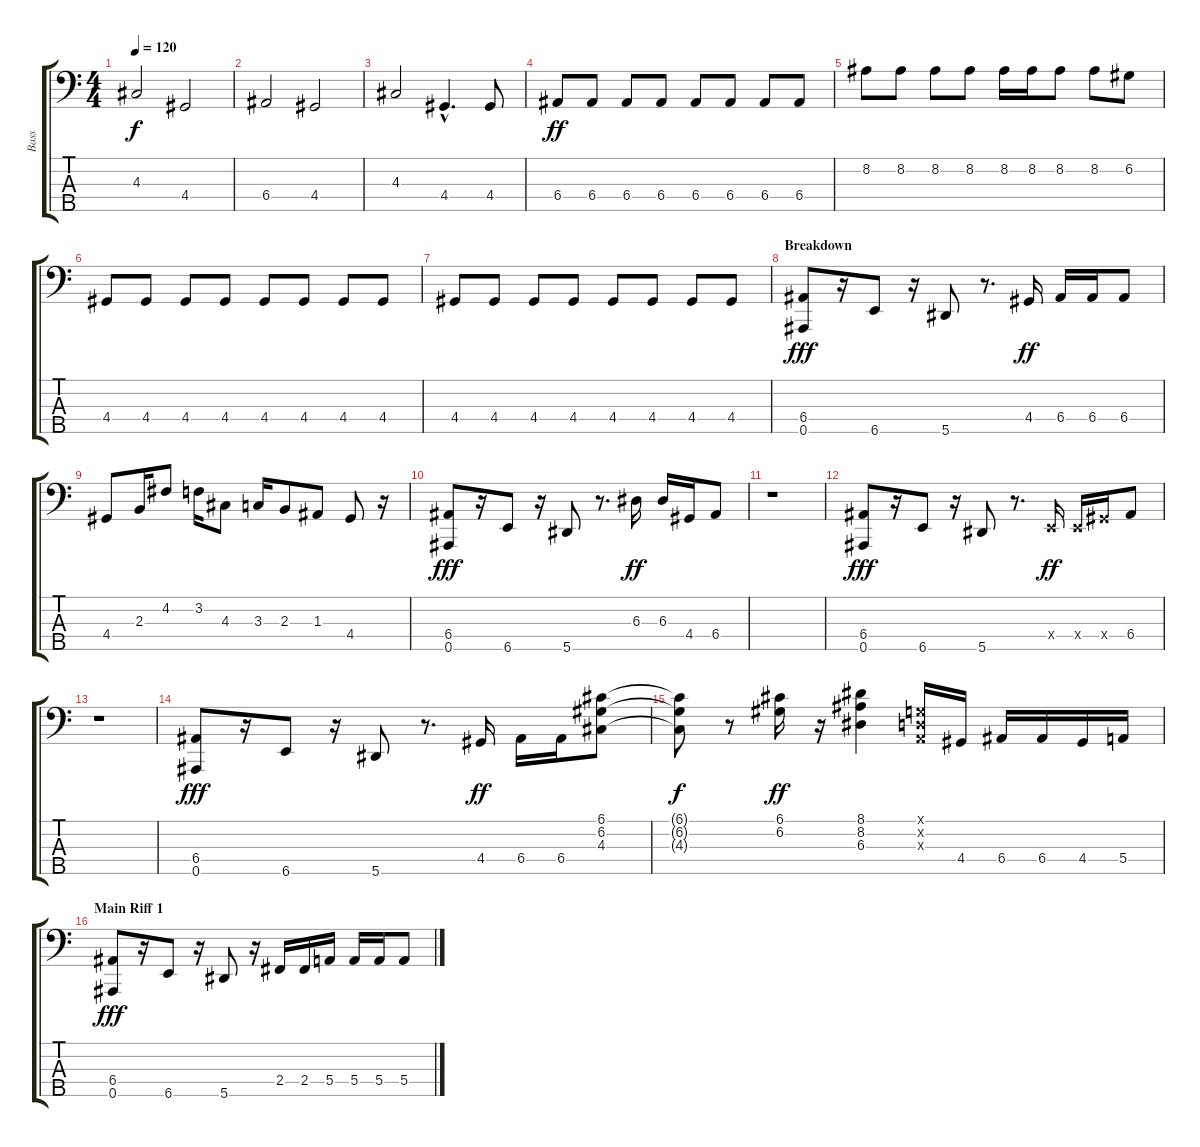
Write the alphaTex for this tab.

\track ("Bass" "Bass") {instrument acousticbass}
\staff {score tabs}
\tuning (G2 D2 A1 E1 Bb0) {hide}
\ts (4 4)
\tempo 120
\clef f4
\ks c
4.3.2{dy f} 4.4.2 |
6.4.2 4.4.2 |
4.3.2 4.4{hac}.4{d} 4.4.8{volume 16 instrument electricbassfinger} |
6.4.8{dy ff} 6.4.8 6.4.8 6.4.8 6.4.8 6.4.8 6.4.8 6.4.8 |
8.2.8 8.2.8 8.2.8 8.2.8 8.2.16 8.2.16 8.2.8 8.2.8 6.2.8 |
4.4.8 4.4.8 4.4.8 4.4.8 4.4.8 4.4.8 4.4.8 4.4.8 |
4.4.8 4.4.8 4.4.8 4.4.8 4.4.8 4.4.8 4.4.8 4.4.8 |
\section ("" "Breakdown")
(6.4 0.5).8{dy fff} r.16 6.5.8 r.16 5.5.8 r.8{d} 4.4.16{dy ff} 6.4.16 6.4.16 6.4.8 |
4.4.8 2.3.16 4.2.8 3.2.16 4.3.8 3.3.16 2.3.8 1.3.8 4.4.8 r.16 |
(6.4 0.5).8{dy fff} r.16 6.5.8 r.16 5.5.8 r.8{d} 6.3.16{dy ff} 6.3.16 4.4.16 6.4.8 |
r.1 |
(6.4 0.5).8{dy fff} r.16 6.5.8 r.16 5.5.8 r.8{d} 0.4{x}.16{dy ff} 0.4{x}.16 4.4{x}.16 6.4.8 |
r.1 |
(6.4 0.5).8{dy fff} r.16 6.5.8 r.16 5.5.8 r.8{d} 4.4.16{dy ff} 6.4.16 6.4.16 (6.1 6.2 4.3).8 |
(6.1{t} 6.2{t} 4.3{t}).8{dy f} r.8 (6.1 6.2).16{dy ff} r.16 (8.1 8.2 6.3).4 (0.1{x} 0.2{x} 0.3{x}).16 4.4.16 6.4.16 6.4.16 4.4.16 5.4.16 |
\section ("" "Main Riff 1")
(6.4 0.5).8{dy fff} r.16 6.5.8 r.16 5.5.8 r.16 2.4.16 2.4.16 5.4.16 5.4.16 5.4.16 5.4.8
